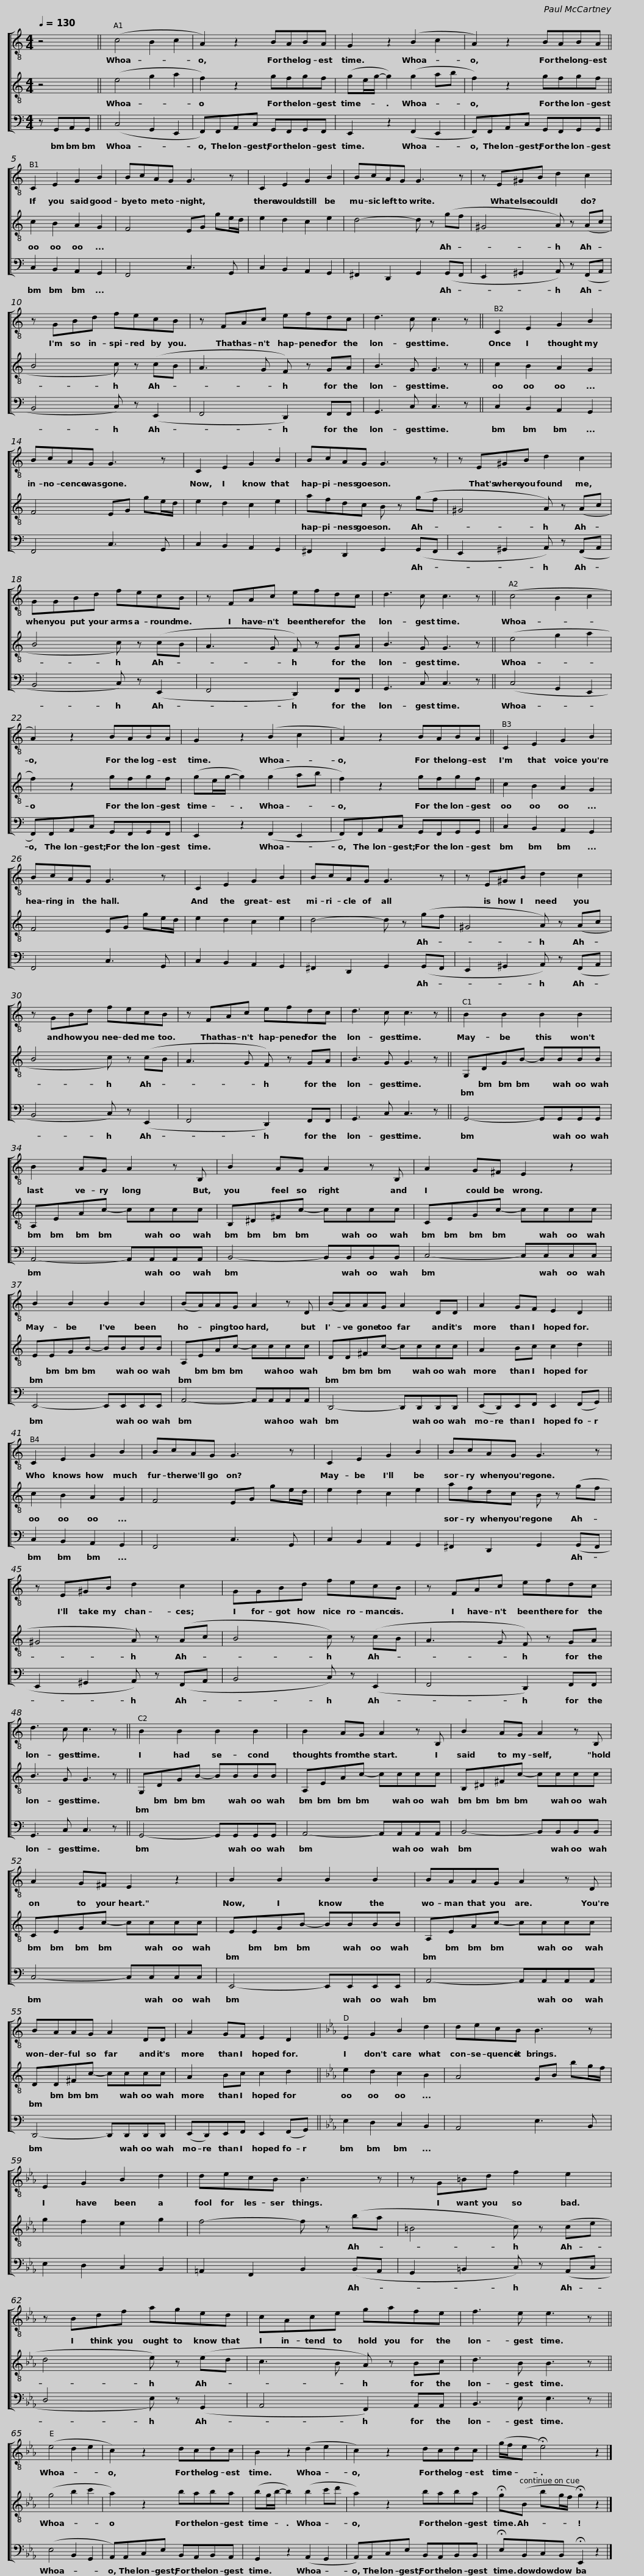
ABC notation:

X:1
%%score [ 1 2 3 ]
L:1/8
Q:1/4=130
M:4/4
I:linebreak $
K:C
V:1 treble-8
V:2 treble-8
V:3 bass
V:1
 z4 || (c4 B2 c2 | A2) z2 BABA | G2 z2 (B2 c2 | A2) z2 BABA ||$ %5
 C2 E2 G2 B2 | BcAG G3 z | C2 E2 G2 B2 | BcAG G3 z |$ z E^GB d2 c2 | %10
 z GBd fecB | z FAc efdc | d3 c c3 z ||$ C2 E2 G2 B2 | BcAG G3 z | %15
 C2 E2 G2 B2 | BcAG G3 z | z E^GB d2 c2 |$ GGBd fecB | z FAc efdc | %20
 d3 c c3 z || (c4 B2 c2 | A2) z2 BABA |$ G2 z2 (B2 c2 | A2) z2 BABA || %25
 C2 E2 G2 B2 | BcAG G3 z |$ C2 E2 G2 B2 | BcAG G3 z | z E^GB d2 c2 | %30
 z GBd fecB |$ z FAc efdc | d3 c c3 z || B2 B2 B2 B2 | B2 AG A2 z B, |$ %35
 B2 AG A2 z B, | A2 G^F E2 z2 | B2 B2 B2 B2 | (BA)AG A2 z D |$ (BA)AG A2 DD | %40
 A2 GF E2 D2 || C2 E2 G2 B2 | BcAG G3 z | C2 E2 G2 B2 |$ BcAG G3 z | %45
 z E^GB d2 c2 | GGBd fecB | z FAc efdc |$ d3 c c3 z || B2 B2 B2 B2 | %50
 B2 AG A2 z B, | B2 AG A2 z B, | A2 G^F E2 z2 |$ B2 B2 B2 B2 | BAAG A2 z D | %55
 BAAG A2 DD | A2 GF E2 D2 ||$[K:Eb] E2 G2 B2 d2 | decB B3 z | E2 G2 B2 d2 | %60
 decB B3 z | z G=Bd f2 e2 |$ z Bdf aged | cAce gafe | f3 e e3 z || %65
 (e4 d2 e2 | c2) z2 dcdc |$ B2 z2 (d2 e2 | c2) z2 dcdc | (g/f/e !fermata!e4) z2 |] %70
V:2
 z4 || (e4 g2 a2 | f2) z2 gfgf | (ge/g/- g2) (g2 ab | f2) z2 gfgf ||$ %5
 c2 B2 A2 G2 | F4 EG ge/d/ | e2 d2 c2 e2 | d4- d z (gf |$ ^G4 A) z (Ac | %10
 B4 c) z (cB | A3 G F) z GA | B3 G G3 z ||$ c2 B2 A2 G2 | F4 EG ge/d/ | %15
 e2 d2 c2 e2 | afdc B z (gf | ^G4 A) z (Ac |$ B4 c) z (cB | A3 G F) z GA | %20
 B3 G G3 z || (e4 g2 a2 | f2) z2 gfgf |$ (ge/g/- g2) (g2 ab | f2) z2 gfgf || %25
 c2 B2 A2 G2 | F4 EG ge/d/ |$ e2 d2 c2 e2 | d4- d z (gf | ^G4 A) z (Ac | %30
 B4 c) z (cB |$ A3 G F) z GA | B3 G G3 z || G,DGB- BBBB | A,EAc- cccc |$ %35
 B,^D^Fc- cccc | CEGc- cccc | EEGB- BBBB | A,EAc- cccc |$ DD^Fc- cccc | %40
 A2 Bc c2 d2 || c2 B2 A2 G2 | F4 EG ge/d/ | e2 d2 c2 e2 |$ afdc B z (gf | %45
 ^G4 A) z (Ac | B4 c) z (cB | A3 G F) z GA |$ B3 G G3 z || G,DGB- BBBB | %50
 A,EAc- cccc | B,^D^Fc- cccc | CEGc- cccc |$ EEGB- BBBB | A,EAc- cccc | %55
 DD^Fc- cccc | A2 Bc c2 d2 ||$[K:Eb] e2 d2 c2 B2 | A4 GB bg/f/ | g2 f2 e2 g2 | %60
 f4- f z (ba | =B4 c) z (ce |$ d4 e) z (ed | c3 B A) z Bc | d3 B B3 z || %65
 (g4 b2 c'2 | a2) z2 baba |$ (bg/b/- b2) (b2 c'd' | a2) z2 baba | !fermata!g(B bg/f/ !fermata!g2) z2 |] %70
V:3
 z G,,A,,G,, || (C,4 G,,2 E,,2 | F,,)F,,A,,C, G,,F,,G,,F,, | E,,2 z2 (F,,2 E,,2 | F,,)F,,A,,C, G,,F,,G,,G,, ||$ %5
 C,2 B,,2 A,,2 G,,2 | F,,4 C,3 G,, | C,2 B,,2 A,,2 G,,2 | ^F,,2 D,,2 G,,2 (G,,F,, |$ E,,2 ^G,,2 A,,) z (F,,A,, | %10
 B,,4 C,) z (E,,2 | F,,4 D,,2) F,,F,, | G,,3 C, C,3 z ||$ C,2 B,,2 A,,2 G,,2 | F,,4 C,3 G,, | %15
 C,2 B,,2 A,,2 G,,2 | ^F,,2 D,,2 G,,2 (G,,F,, | E,,2 ^G,,2 A,,) z (F,,A,, |$ B,,4 C,) z (E,,2 | F,,4 D,,2) F,,F,, | %20
 G,,3 C, C,3 z || (C,4 G,,2 E,,2 | F,,)F,,A,,C, G,,F,,G,,F,, |$ E,,2 z2 (F,,2 E,,2 | F,,)F,,A,,C, G,,F,,G,,G,, || %25
 C,2 B,,2 A,,2 G,,2 | F,,4 C,3 G,, |$ C,2 B,,2 A,,2 G,,2 | ^F,,2 D,,2 G,,2 (G,,F,, | E,,2 ^G,,2 A,,) z (F,,A,, | %30
 B,,4 C,) z (E,,2 |$ F,,4 D,,2) F,,F,, | G,,3 C, C,3 z || G,,4- G,,G,,G,,G,, | A,,4- A,,A,,A,,A,, |$ %35
 B,,4- B,,B,,B,,B,, | C,4- C,C,C,C, | E,,4- E,,E,,E,,E,, | A,,4- A,,A,,A,,A,, |$ D,,4- D,,D,,D,,D,, | %40
 (E,,D,,)E,,F,, E,,2 (F,,G,,) || C,2 B,,2 A,,2 G,,2 | F,,4 C,3 G,, | C,2 B,,2 A,,2 G,,2 |$ ^F,,2 D,,2 G,,2 (G,,F,, | %45
 E,,2 ^G,,2 A,,) z (F,,A,, | B,,4 C,) z (E,,2 | F,,4 D,,2) F,,F,, |$ G,,3 C, C,3 z || G,,4- G,,G,,G,,G,, | %50
 A,,4- A,,A,,A,,A,, | B,,4- B,,B,,B,,B,, | C,4- C,C,C,C, |$ E,,4- E,,E,,E,,E,, | A,,4- A,,A,,A,,A,, | %55
 D,,4- D,,D,,D,,D,, | (E,,D,,)E,,F,, E,,2 (F,,G,,) ||$[K:Eb] E,2 D,2 C,2 B,,2 | A,,4 E,3 B,, | E,2 D,2 C,2 B,,2 | %60
 =A,,2 F,,2 B,,2 (B,,A,, | G,,2 =B,,2 C,) z (A,,C, |$ D,4 E,) z (G,,2 | A,,4 F,,2) A,,A,, | B,,3 E, E,3 z || %65
 (E,4 B,,2 G,,2 | A,,)A,,C,E, B,,A,,B,,A,, |$ G,,2 z2 (A,,2 G,,2 | A,,)A,,C,E, B,,A,,B,,B,, | !fermata!E,B,,C,B,, !fermata!E,,2 z2 |] %70
